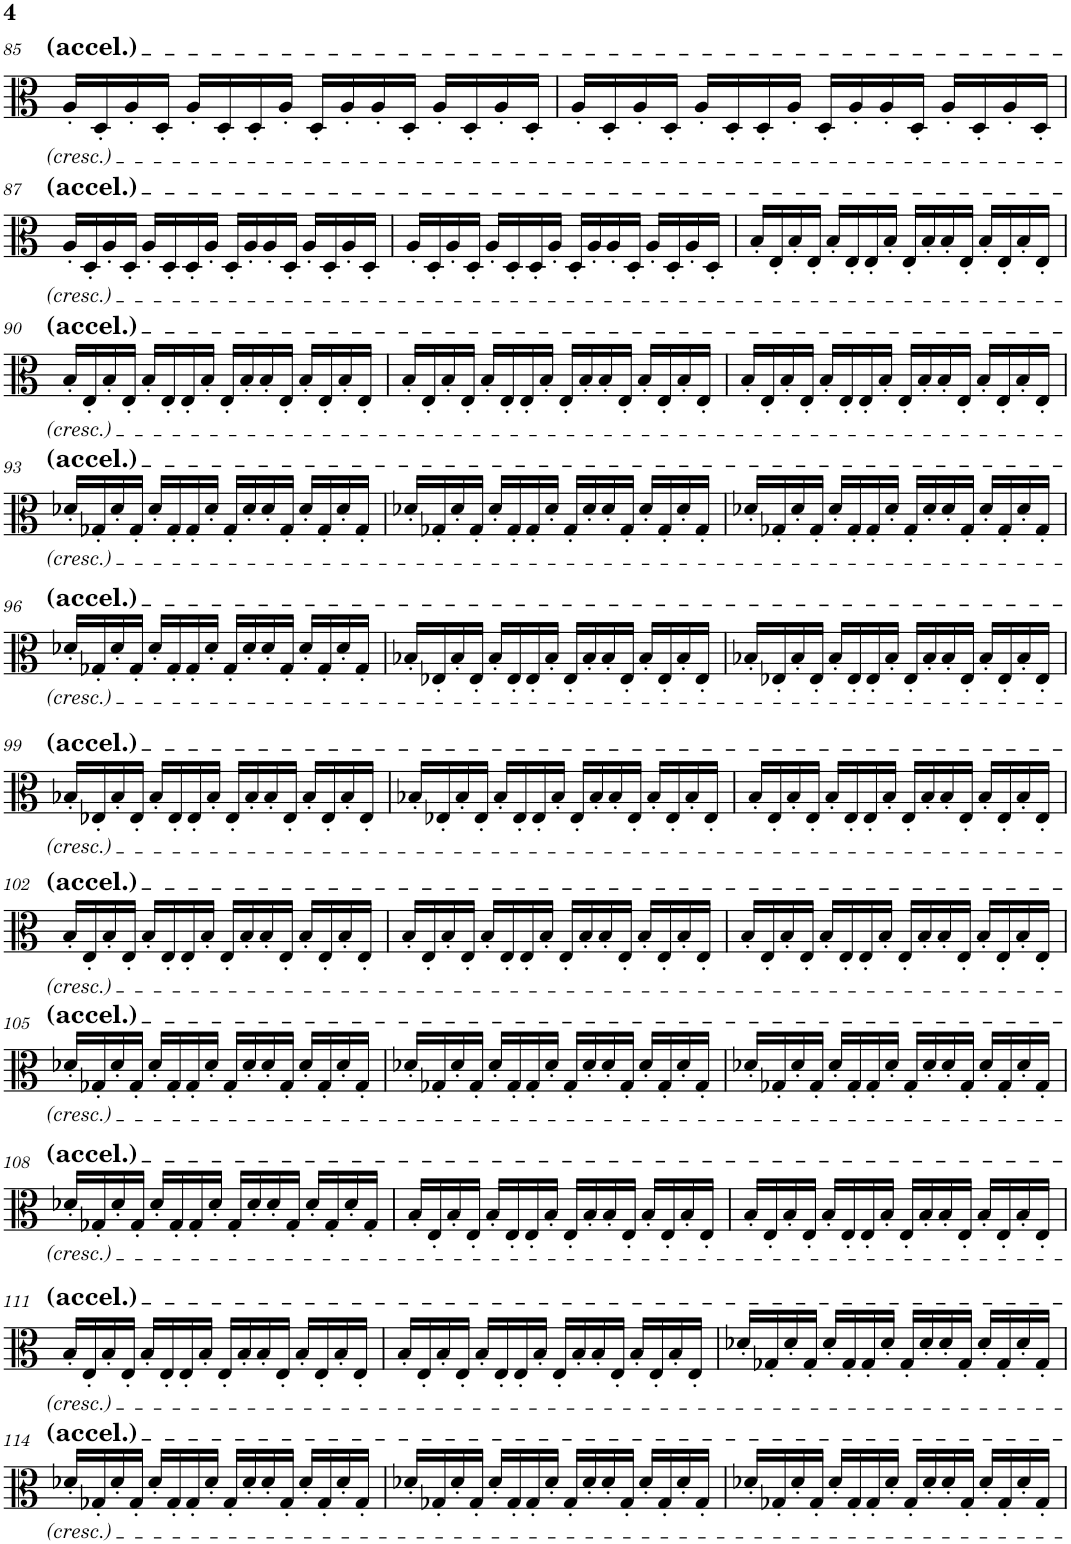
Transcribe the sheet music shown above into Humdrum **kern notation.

**kern
*part1
*staff1
*I"Viola
*I'Vla.
!!LO:PB:g=z
*clefC3
*k[]
*M4/4
=85
16A'/LL
16D'/
16A'/
16D'/JJ
16A'/LL
16D'/
16D'/
16A'/JJ
16D'/LL
16A'/
16A'/
16D'/JJ
16A'/LL
16D'/
16A'/
16D'/JJ
=86
16A'/LL
16D'/
16A'/
16D'/JJ
16A'/LL
16D'/
16D'/
16A'/JJ
16D'/LL
16A'/
16A'/
16D'/JJ
16A'/LL
16D'/
16A'/
16D'/JJ
!!LO:LB:g=z
=87
16A'/LL
16D'/
16A'/
16D'/JJ
16A'/LL
16D'/
16D'/
16A'/JJ
16D'/LL
16A'/
16A'/
16D'/JJ
16A'/LL
16D'/
16A'/
16D'/JJ
=88
16A'/LL
16D'/
16A'/
16D'/JJ
16A'/LL
16D'/
16D'/
16A'/JJ
16D'/LL
16A'/
16A'/
16D'/JJ
16A'/LL
16D'/
16A'/
16D'/JJ
=89
16B'/LL
16E'/
16B'/
16E'/JJ
16B'/LL
16E'/
16E'/
16B'/JJ
16E'/LL
16B'/
16B'/
16E'/JJ
16B'/LL
16E'/
16B'/
16E'/JJ
!!LO:LB:g=z
=90
16B'/LL
16E'/
16B'/
16E'/JJ
16B'/LL
16E'/
16E'/
16B'/JJ
16E'/LL
16B'/
16B'/
16E'/JJ
16B'/LL
16E'/
16B'/
16E'/JJ
=91
16B'/LL
16E'/
16B'/
16E'/JJ
16B'/LL
16E'/
16E'/
16B'/JJ
16E'/LL
16B'/
16B'/
16E'/JJ
16B'/LL
16E'/
16B'/
16E'/JJ
=92
16B'/LL
16E'/
16B'/
16E'/JJ
16B'/LL
16E'/
16E'/
16B'/JJ
16E'/LL
16B'/
16B'/
16E'/JJ
16B'/LL
16E'/
16B'/
16E'/JJ
!!LO:LB:g=z
=93
16d-X'/LL
16G-X'/
16d-'/
16G-'/JJ
16d-'/LL
16G-'/
16G-'/
16d-'/JJ
16G-'/LL
16d-'/
16d-'/
16G-'/JJ
16d-'/LL
16G-'/
16d-'/
16G-'/JJ
=94
16d-X'/LL
16G-X'/
16d-'/
16G-'/JJ
16d-'/LL
16G-'/
16G-'/
16d-'/JJ
16G-'/LL
16d-'/
16d-'/
16G-'/JJ
16d-'/LL
16G-'/
16d-'/
16G-'/JJ
=95
16d-X'/LL
16G-X'/
16d-'/
16G-'/JJ
16d-'/LL
16G-'/
16G-'/
16d-'/JJ
16G-'/LL
16d-'/
16d-'/
16G-'/JJ
16d-'/LL
16G-'/
16d-'/
16G-'/JJ
!!LO:LB:g=z
=96
16d-X'/LL
16G-X'/
16d-'/
16G-'/JJ
16d-'/LL
16G-'/
16G-'/
16d-'/JJ
16G-'/LL
16d-'/
16d-'/
16G-'/JJ
16d-'/LL
16G-'/
16d-'/
16G-'/JJ
=97
16B-X'/LL
16E-X'/
16B-'/
16E-'/JJ
16B-'/LL
16E-'/
16E-'/
16B-'/JJ
16E-'/LL
16B-'/
16B-'/
16E-'/JJ
16B-'/LL
16E-'/
16B-'/
16E-'/JJ
=98
16B-X'/LL
16E-X'/
16B-'/
16E-'/JJ
16B-'/LL
16E-'/
16E-'/
16B-'/JJ
16E-'/LL
16B-'/
16B-'/
16E-'/JJ
16B-'/LL
16E-'/
16B-'/
16E-'/JJ
!!LO:LB:g=z
=99
16B-X'/LL
16E-X'/
16B-'/
16E-'/JJ
16B-'/LL
16E-'/
16E-'/
16B-'/JJ
16E-'/LL
16B-'/
16B-'/
16E-'/JJ
16B-'/LL
16E-'/
16B-'/
16E-'/JJ
=100
16B-X'/LL
16E-X'/
16B-'/
16E-'/JJ
16B-'/LL
16E-'/
16E-'/
16B-'/JJ
16E-'/LL
16B-'/
16B-'/
16E-'/JJ
16B-'/LL
16E-'/
16B-'/
16E-'/JJ
=101
16B'/LL
16E'/
16B'/
16E'/JJ
16B'/LL
16E'/
16E'/
16B'/JJ
16E'/LL
16B'/
16B'/
16E'/JJ
16B'/LL
16E'/
16B'/
16E'/JJ
!!LO:LB:g=z
=102
16B'/LL
16E'/
16B'/
16E'/JJ
16B'/LL
16E'/
16E'/
16B'/JJ
16E'/LL
16B'/
16B'/
16E'/JJ
16B'/LL
16E'/
16B'/
16E'/JJ
=103
16B'/LL
16E'/
16B'/
16E'/JJ
16B'/LL
16E'/
16E'/
16B'/JJ
16E'/LL
16B'/
16B'/
16E'/JJ
16B'/LL
16E'/
16B'/
16E'/JJ
=104
16B'/LL
16E'/
16B'/
16E'/JJ
16B'/LL
16E'/
16E'/
16B'/JJ
16E'/LL
16B'/
16B'/
16E'/JJ
16B'/LL
16E'/
16B'/
16E'/JJ
!!LO:LB:g=z
=105
16d-X'/LL
16G-X'/
16d-'/
16G-'/JJ
16d-'/LL
16G-'/
16G-'/
16d-'/JJ
16G-'/LL
16d-'/
16d-'/
16G-'/JJ
16d-'/LL
16G-'/
16d-'/
16G-'/JJ
=106
16d-X'/LL
16G-X'/
16d-'/
16G-'/JJ
16d-'/LL
16G-'/
16G-'/
16d-'/JJ
16G-'/LL
16d-'/
16d-'/
16G-'/JJ
16d-'/LL
16G-'/
16d-'/
16G-'/JJ
=107
16d-X'/LL
16G-X'/
16d-'/
16G-'/JJ
16d-'/LL
16G-'/
16G-'/
16d-'/JJ
16G-'/LL
16d-'/
16d-'/
16G-'/JJ
16d-'/LL
16G-'/
16d-'/
16G-'/JJ
!!LO:LB:g=z
=108
16d-X'/LL
16G-X'/
16d-'/
16G-'/JJ
16d-'/LL
16G-'/
16G-'/
16d-'/JJ
16G-'/LL
16d-'/
16d-'/
16G-'/JJ
16d-'/LL
16G-'/
16d-'/
16G-'/JJ
=109
16B'/LL
16E'/
16B'/
16E'/JJ
16B'/LL
16E'/
16E'/
16B'/JJ
16E'/LL
16B'/
16B'/
16E'/JJ
16B'/LL
16E'/
16B'/
16E'/JJ
=110
16B'/LL
16E'/
16B'/
16E'/JJ
16B'/LL
16E'/
16E'/
16B'/JJ
16E'/LL
16B'/
16B'/
16E'/JJ
16B'/LL
16E'/
16B'/
16E'/JJ
!!LO:LB:g=z
=111
16B'/LL
16E'/
16B'/
16E'/JJ
16B'/LL
16E'/
16E'/
16B'/JJ
16E'/LL
16B'/
16B'/
16E'/JJ
16B'/LL
16E'/
16B'/
16E'/JJ
=112
16B'/LL
16E'/
16B'/
16E'/JJ
16B'/LL
16E'/
16E'/
16B'/JJ
16E'/LL
16B'/
16B'/
16E'/JJ
16B'/LL
16E'/
16B'/
16E'/JJ
=113
16d-X'/LL
16G-X'/
16d-'/
16G-'/JJ
16d-'/LL
16G-'/
16G-'/
16d-'/JJ
16G-'/LL
16d-'/
16d-'/
16G-'/JJ
16d-'/LL
16G-'/
16d-'/
16G-'/JJ
!!LO:LB:g=z
=114
16d-X'/LL
16G-X'/
16d-'/
16G-'/JJ
16d-'/LL
16G-'/
16G-'/
16d-'/JJ
16G-'/LL
16d-'/
16d-'/
16G-'/JJ
16d-'/LL
16G-'/
16d-'/
16G-'/JJ
=115
16d-X'/LL
16G-X'/
16d-'/
16G-'/JJ
16d-'/LL
16G-'/
16G-'/
16d-'/JJ
16G-'/LL
16d-'/
16d-'/
16G-'/JJ
16d-'/LL
16G-'/
16d-'/
16G-'/JJ
=116
16d-X'/LL
16G-X'/
16d-'/
16G-'/JJ
16d-'/LL
16G-'/
16G-'/
16d-'/JJ
16G-'/LL
16d-'/
16d-'/
16G-'/JJ
16d-'/LL
16G-'/
16d-'/
16G-'/JJ
=
*-
